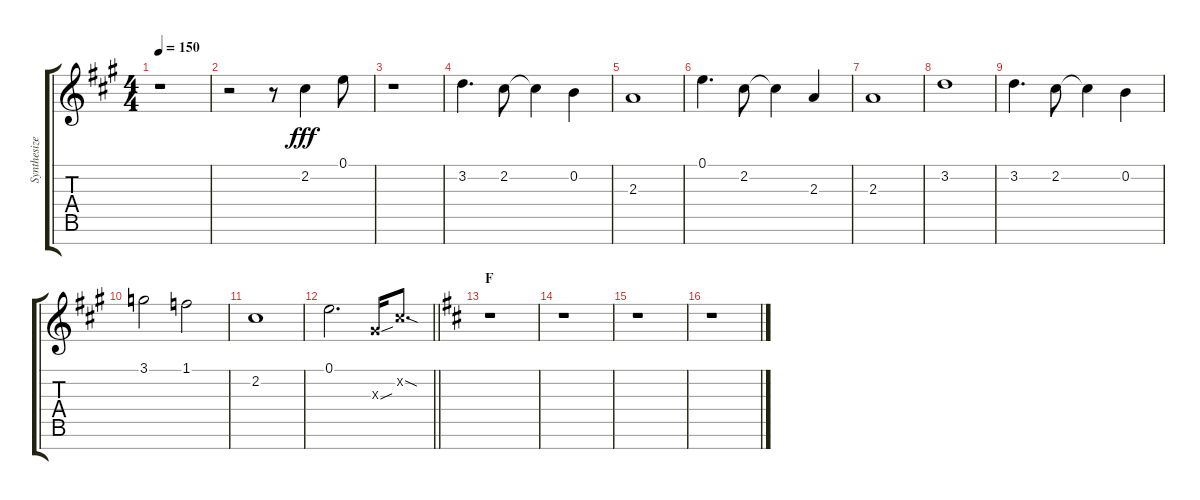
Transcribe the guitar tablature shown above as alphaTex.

\track ("Synthesizer I" "Synthesize") {instrument lead2sawtooth}
\staff {score tabs}
\tuning (E5 B4 G4 D4 A3 E3 B2) {hide}
\ts (4 4)
\tempo 150
\clef g2
\ks a
r.1{dy fff} |
r.2 r.8 2.2.4 0.1.8 |
r.1 |
3.2.4{d} 2.2.8 2.2{t}.4 0.2.4 |
2.3.1 |
0.1.4{d} 2.2.8 2.2{t}.4 2.3.4 |
2.3.1 |
3.2.1 |
3.2.4{d} 2.2.8 2.2{t}.4 0.2.4 |
3.1.2 1.1.2 |
2.2.1 |
\barLineRight lightlight
0.1.2{d} 1.3{sou x}.16 2.2{sod x}.8{d} |
\section ("" "F")
\ks d
r.1 |
r.1 |
r.1 |
r.1
